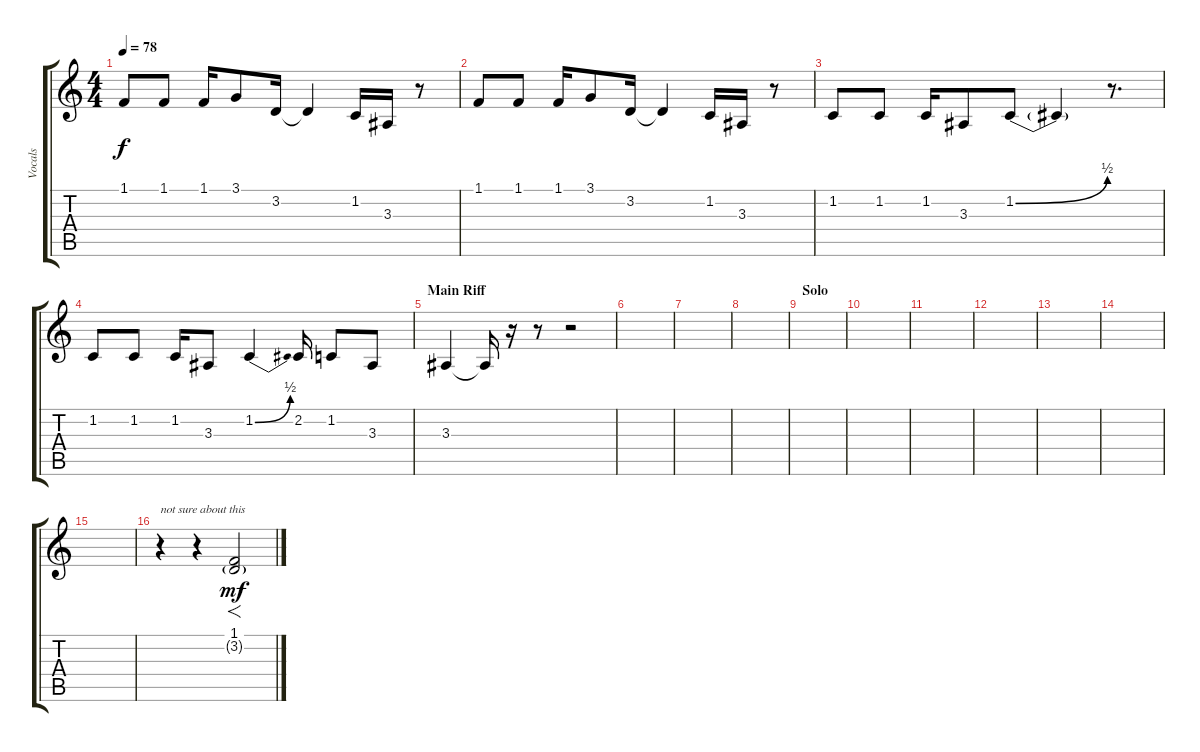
\track ("Vocals" "Vocals") {instrument tenorsax}
\staff {score tabs}
\tuning (E4 B3 G3 D3 A2 E2) {hide}
\ts (4 4)
\tempo 78
\clef g2
\ks c
1.1.8{dy f} 1.1.8 1.1.16 3.1.8 3.2.16 3.2{t}.4 1.2.16 3.3.16 r.8 |
1.1.8 1.1.8 1.1.16 3.1.8 3.2.16 3.2{t}.4 1.2.16 3.3.16 r.8 |
1.2.8 1.2.8 1.2.16 3.3.8 1.2{be (bend 0 0 60 2)}.8 1.2{t}.4 r.8{d} |
1.2.8 1.2.8 1.2.16 3.3.8 1.2{be (bend 0 0 60 2)}.4 2.2.16 1.2.8 3.3.8 |
\section ("" "Main Riff")
3.3.4 3.3{t}.16 r.16 r.8 r.2 |
|
|
|
\section ("" "Solo")
|
|
|
|
|
|
|
r.4{txt "not sure about this"} r.4 (1.1 3.2{g}).2{f dy mf}
